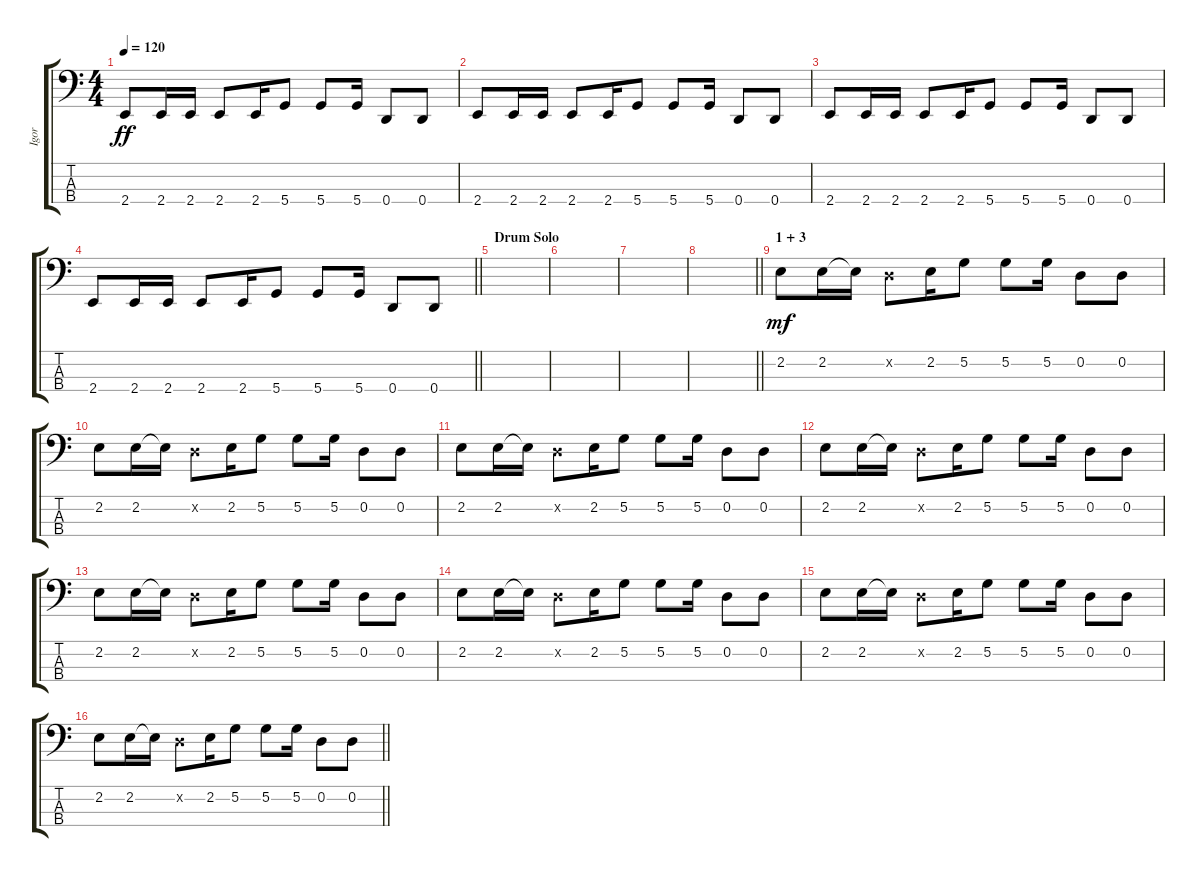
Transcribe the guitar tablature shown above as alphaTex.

\track ("Igor" "Igor") {instrument synthbass2}
\staff {score tabs}
\tuning (G2 D2 A1 D1) {hide}
\ts (4 4)
\tempo 120
\clef f4
\ks c
2.4.8{dy ff} 2.4.16 2.4.16 2.4.8 2.4.16 5.4.8 5.4.8 5.4.16 0.4.8 0.4.8 |
2.4.8 2.4.16 2.4.16 2.4.8 2.4.16 5.4.8 5.4.8 5.4.16 0.4.8 0.4.8 |
2.4.8 2.4.16 2.4.16 2.4.8 2.4.16 5.4.8 5.4.8 5.4.16 0.4.8 0.4.8 |
\barLineRight lightlight
2.4.8 2.4.16 2.4.16 2.4.8 2.4.16 5.4.8 5.4.8 5.4.16 0.4.8 0.4.8 |
\section ("" "Drum Solo")
|
|
|
\barLineRight lightlight
|
\section ("" "1 + 3")
2.2.8{dy mf} 2.2.16 2.2{t}.16 0.2{x}.8 2.2.16 5.2.8 5.2.8 5.2.16 0.2.8 0.2.8 |
2.2.8 2.2.16 2.2{t}.16 0.2{x}.8 2.2.16 5.2.8 5.2.8 5.2.16 0.2.8 0.2.8 |
2.2.8 2.2.16 2.2{t}.16 0.2{x}.8 2.2.16 5.2.8 5.2.8 5.2.16 0.2.8 0.2.8 |
2.2.8 2.2.16 2.2{t}.16 0.2{x}.8 2.2.16 5.2.8 5.2.8 5.2.16 0.2.8 0.2.8 |
2.2.8 2.2.16 2.2{t}.16 0.2{x}.8 2.2.16 5.2.8 5.2.8 5.2.16 0.2.8 0.2.8 |
2.2.8 2.2.16 2.2{t}.16 0.2{x}.8 2.2.16 5.2.8 5.2.8 5.2.16 0.2.8 0.2.8 |
2.2.8 2.2.16 2.2{t}.16 0.2{x}.8 2.2.16 5.2.8 5.2.8 5.2.16 0.2.8 0.2.8 |
\barLineRight lightlight
2.2.8 2.2.16 2.2{t}.16 0.2{x}.8 2.2.16 5.2.8 5.2.8 5.2.16 0.2.8 0.2.8
